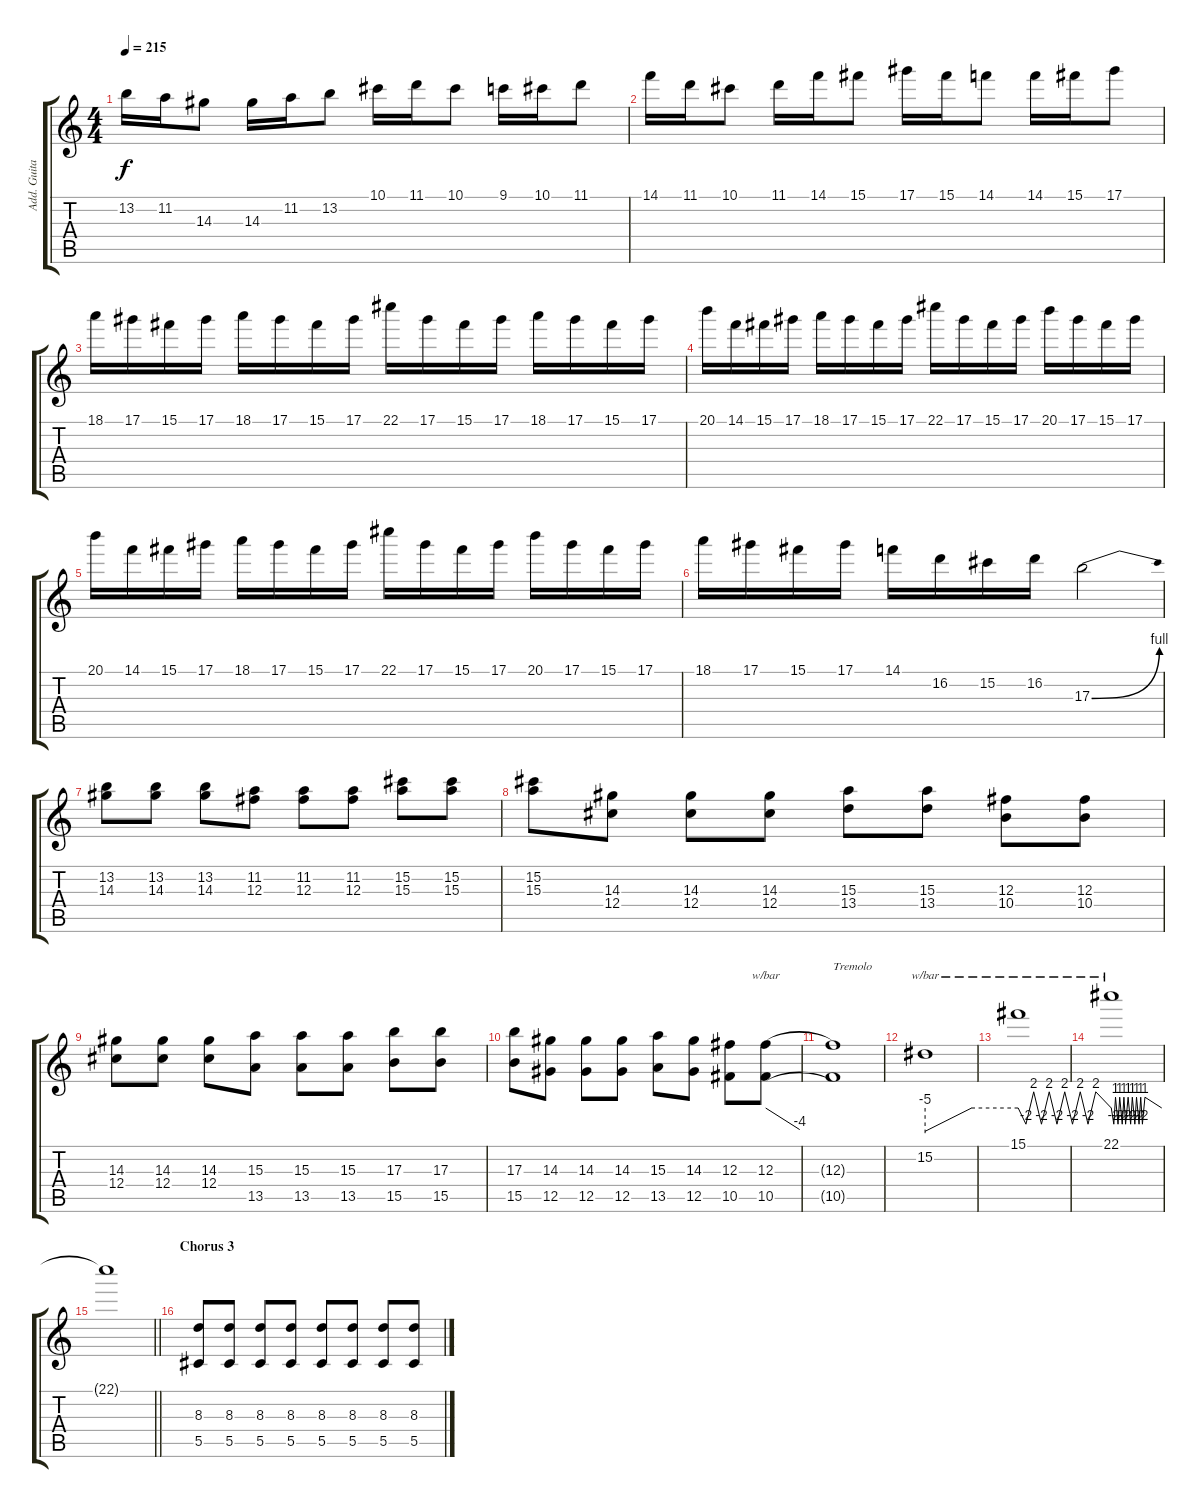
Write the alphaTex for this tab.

\track ("Add. Guitar" "Add. Guita") {instrument distortionguitar}
\staff {score tabs}
\tuning (Eb4 Bb3 Gb3 Db3 Ab2 Db2) {hide}
\ts (4 4)
\tempo 215
\clef g2
\ks c
13.2.16{dy f} 11.2.16 14.3.8 14.3.16 11.2.16 13.2.8 10.1.16 11.1.16 10.1.8 9.1.16 10.1.16 11.1.8 |
14.1.16 11.1.16 10.1.8 11.1.16 14.1.16 15.1.8 17.1.16 15.1.16 14.1.8 14.1.16 15.1.16 17.1.8 |
18.1.16 17.1.16 15.1.16 17.1.16 18.1.16 17.1.16 15.1.16 17.1.16 22.1.16 17.1.16 15.1.16 17.1.16 18.1.16 17.1.16 15.1.16 17.1.16 |
20.1.16 14.1.16 15.1.16 17.1.16 18.1.16 17.1.16 15.1.16 17.1.16 22.1.16 17.1.16 15.1.16 17.1.16 20.1.16 17.1.16 15.1.16 17.1.16 |
20.1.16 14.1.16 15.1.16 17.1.16 18.1.16 17.1.16 15.1.16 17.1.16 22.1.16 17.1.16 15.1.16 17.1.16 20.1.16 17.1.16 15.1.16 17.1.16 |
18.1.16 17.1.16 15.1.16 17.1.16 14.1.16 16.2.16 15.2.16 16.2.16 17.3{be (bend 0 0 60 4)}.2 |
(13.2 14.3).8 (13.2 14.3).8 (13.2 14.3).8 (11.2 12.3).8 (11.2 12.3).8 (11.2 12.3).8 (15.2 15.3).8 (15.2 15.3).8 |
(15.2 15.3).8 (14.3 12.4).8 (14.3 12.4).8 (14.3 12.4).8 (15.3 13.4).8 (15.3 13.4).8 (12.3 10.4).8 (12.3 10.4).8 |
(14.3 12.4).8 (14.3 12.4).8 (14.3 12.4).8 (15.3 13.5).8 (15.3 13.5).8 (15.3 13.5).8 (17.3 15.5).8 (17.3 15.5).8 |
(17.3 15.5).8 (14.3 12.5).8 (14.3 12.5).8 (14.3 12.5).8 (15.3 13.5).8 (14.3 12.5).8 (12.3 10.5).8 (12.3 10.5).8{tbe (dive default 0 0 60 -16)} |
(12.3{t} 10.5{t}).1{txt "Tremolo"} |
15.2.1{tbe (custom default 0 -20 30 0 60 0)} |
15.1.1{tbe (custom default 0 0 5 -8 10 8 15 -8 20 8 25 -8 30 8 35 -8 40 8 45 -8 50 8 60 0)} |
22.1.1{tbe (custom default 0 0 3 -8 5 4 8 -8 10 4 13 -8 15 4 17 -8 20 4 23 -8 25 4 28 -8 30 4 33 -8 35 4 37 -8 40 4 60 0)} |
\barLineRight lightlight
22.1{t}.1 |
\section ("" "Chorus 3")
(8.3 5.5).8{volume 9 balance 5} (8.3 5.5).8 (8.3 5.5).8 (8.3 5.5).8 (8.3 5.5).8 (8.3 5.5).8 (8.3 5.5).8 (8.3 5.5).8
